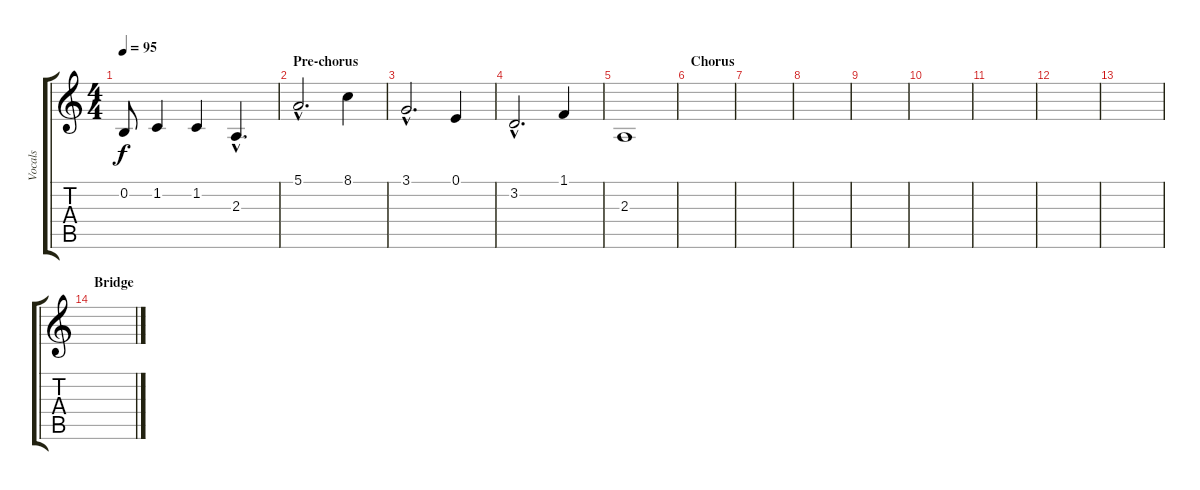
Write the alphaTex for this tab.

\track ("Vocals" "Vocals") {instrument trumpet}
\staff {score tabs}
\tuning (E4 B3 G3 D3 A2 E2) {hide}
\ts (4 4)
\tempo 95
\clef g2
\ks c
0.2.8{dy f} 1.2.4 1.2.4 2.3{hac}.4{d} |
\section ("" "Pre-chorus")
5.1{hac}.2{d} 8.1.4 |
3.1{hac}.2{d} 0.1.4 |
3.2{hac}.2{d} 1.1.4 |
2.3.1 |
\section ("" "Chorus")
|
|
|
|
|
|
|
|
\section ("" "Bridge")
